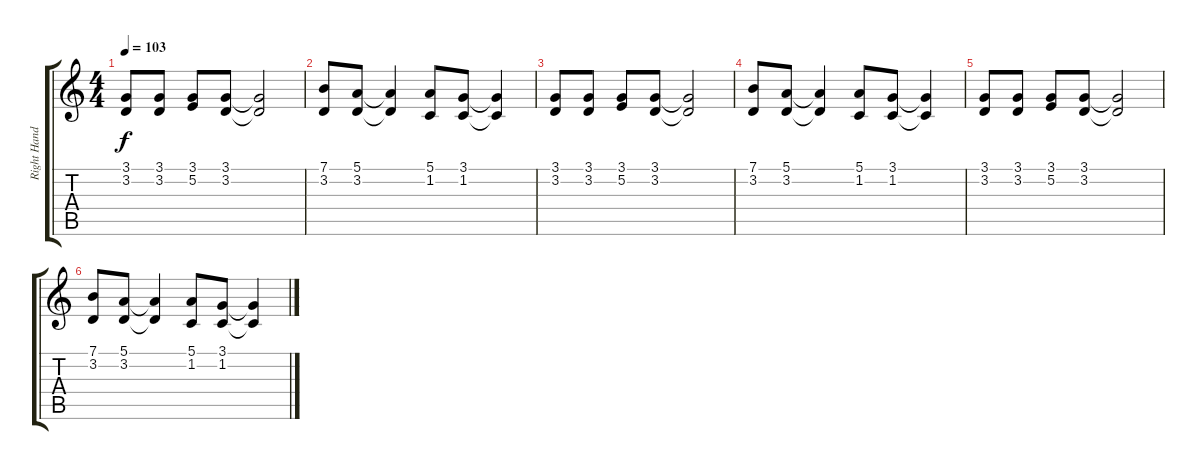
\track ("Right Hand" "Right Hand") {instrument acousticgrandpiano}
\staff {score tabs}
\tuning (E4 B3 G3 D3 A2 E2) {hide}
\ts (4 4)
\tempo 103
\clef g2
\ks c
(3.1 3.2).8{dy f} (3.1 3.2).8 (3.1 5.2).8 (3.1 3.2).8 (3.1{t} 3.2{t}).2 |
(7.1 3.2).8 (5.1 3.2).8 (5.1{t} 3.2{t}).4 (5.1 1.2).8 (3.1 1.2).8 (3.1{t} 1.2{t}).4 |
(3.1 3.2).8 (3.1 3.2).8 (3.1 5.2).8 (3.1 3.2).8 (3.1{t} 3.2{t}).2 |
(7.1 3.2).8 (5.1 3.2).8 (5.1{t} 3.2{t}).4 (5.1 1.2).8 (3.1 1.2).8 (3.1{t} 1.2{t}).4 |
(3.1 3.2).8 (3.1 3.2).8 (3.1 5.2).8 (3.1 3.2).8 (3.1{t} 3.2{t}).2 |
(7.1 3.2).8 (5.1 3.2).8 (5.1{t} 3.2{t}).4 (5.1 1.2).8 (3.1 1.2).8 (3.1{t} 1.2{t}).4
